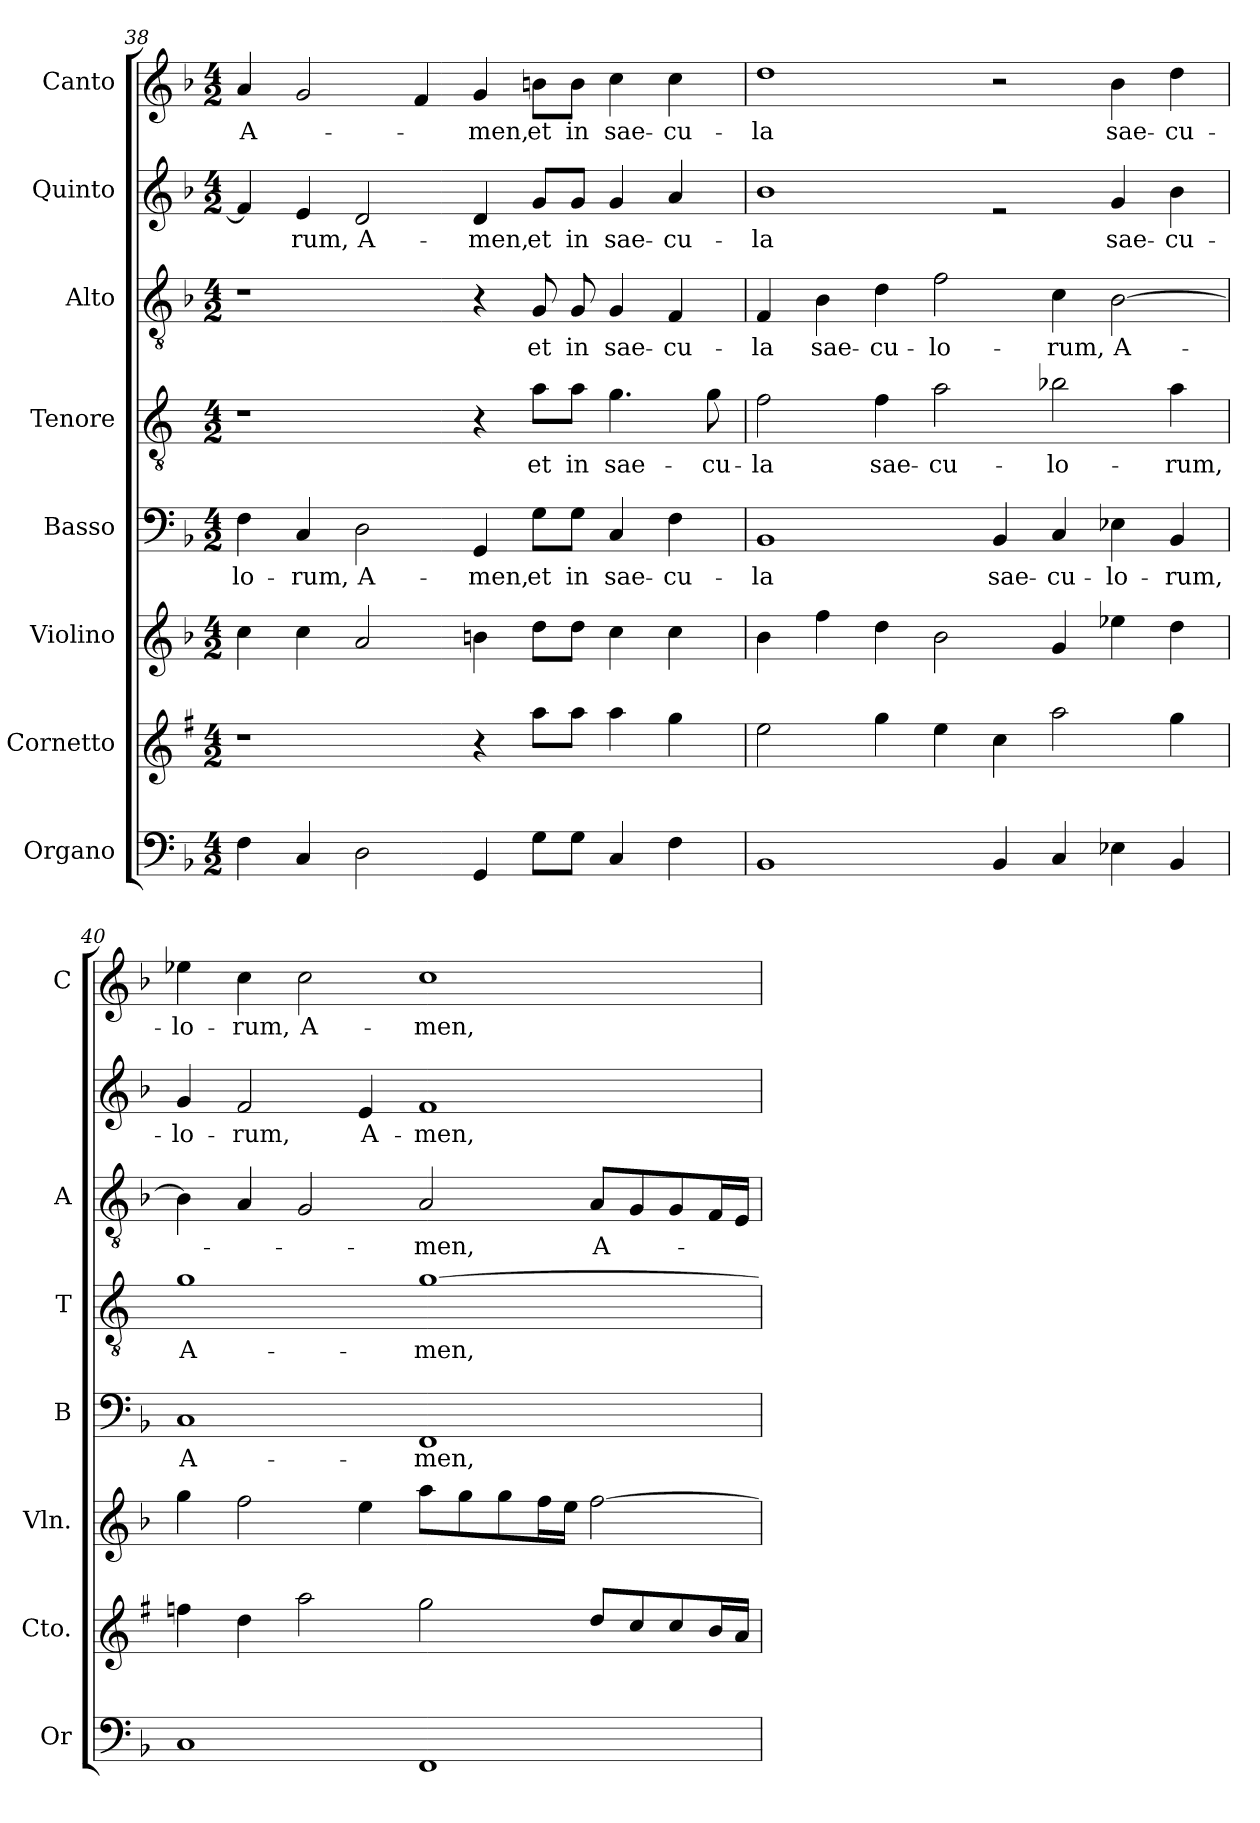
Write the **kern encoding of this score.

**kern	**kern	**kern	**kern	**text	**kern	**text	**kern	**text	**kern	**text	**kern	**text
*part8	*part7	*part6	*part5	*part5	*part4	*part4	*part3	*part3	*part2	*part2	*part1	*part1
*staff8	*staff7	*staff6	*staff5	*staff5	*staff4	*staff4	*staff3	*staff3	*staff2	*staff2	*staff1	*staff1
*I"Organo	*I"Cornetto	*I"Violino	*I"Basso	*	*I"Tenore	*	*I"Alto	*	*I"Quinto	*	*I"Canto	*
*I'Or	*I'Cto.	*I'Vln.	*I'B	*	*I'T	*	*I'A	*	*	*	*I'C	*
*clefF4	*clefG2	*clefG2	*clefF4	*	*clefGv2	*	*clefGv2	*	*clefG2	*	*clefG2	*
*	*ITrd1c2	*	*	*	*ITrd4c7	*	*	*	*	*	*	*
*k[b-]	*k[b-]	*k[b-]	*k[b-]	*	*k[b-]	*	*k[b-]	*	*k[b-]	*	*k[b-]	*
*F:	*F:	*F:	*F:	*	*F:	*	*F:	*	*F:	*	*F:	*
*M4/2	*M4/2	*M4/2	*M4/2	*	*M4/2	*	*M4/2	*	*M4/2	*	*M4/2	*
=38	=38	=38	=38	=38	=38	=38	=38	=38	=38	=38	=38	=38
!	!	!	!	!LO:LY:b	!	!	!	!	!	!	!	!LO:LY:b
4F\	1r	4cc\	4F\	-lo-	1r	.	1r	.	4f/]	.	4a/	A-
!	!	!	!	!LO:LY:b	!	!	!	!	!	!LO:LY:b	!	!
4C/	.	4cc\	4C/	-rum,	.	.	.	.	4e/	-rum,	2g/	.
!	!	!	!	!LO:LY:b	!	!	!	!	!	!LO:LY:b	!	!
2D\	.	2a/	2D\	A-	.	.	.	.	2d/	A-	.	.
.	.	.	.	.	.	.	.	.	.	.	4f/	.
!	!	!	!	!LO:LY:b	!	!	!	!	!	!LO:LY:b	!	!LO:LY:b
4GG/	4r	4bn\	4GG/	-men,	4r	.	4r	.	4d/	-men,	4g/	-men,
!	!	!	!	!LO:LY:b	!	!LO:LY:b	!	!LO:LY:b	!	!LO:LY:b	!	!LO:LY:b
8G\L	8gg\L	8dd\L	8G\L	et	8d\L	et	8G/	et	8g/L	et	8bn\L	et
!	!	!	!	!LO:LY:b	!	!LO:LY:b	!	!LO:LY:b	!	!LO:LY:b	!	!LO:LY:b
8G\J	8gg\J	8dd\J	8G\J	in	8d\J	in	8G/	in	8g/J	in	8b\J	in
!	!	!	!	!LO:LY:b	!	!LO:LY:b	!	!LO:LY:b	!	!LO:LY:b	!	!LO:LY:b
4C/	4gg\	4cc\	4C/	sae-	4.c\	sae-	4G/	sae-	4g/	sae-	4cc\	sae-
!	!	!	!	!LO:LY:b	!	!	!	!LO:LY:b	!	!LO:LY:b	!	!LO:LY:b
4F\	4ff\	4cc\	4F\	-cu-	.	.	4F/	-cu-	4a/	-cu-	4cc\	-cu-
!	!	!	!	!	!	!LO:LY:b	!	!	!	!	!	!
.	.	.	.	.	8c\	-cu-	.	.	.	.	.	.
=39	=39	=39	=39	=39	=39	=39	=39	=39	=39	=39	=39	=39
!	!	!	!	!LO:LY:b	!	!LO:LY:b	!	!LO:LY:b	!	!LO:LY:b	!	!LO:LY:b
1BB-	2dd\	4b-\	1BB-	-la	2B-\	-la	4F/	-la	1b-	-la	1dd	-la
!	!	!	!	!	!	!	!	!LO:LY:b	!	!	!	!
.	.	4ff\	.	.	.	.	4B-\	sae-	.	.	.	.
!	!	!	!	!	!	!LO:LY:b	!	!LO:LY:b	!	!	!	!
.	4ff\	4dd\	.	.	4B-\	sae-	4d\	-cu-	.	.	.	.
!	!	!	!	!	!	!LO:LY:b	!	!LO:LY:b	!	!	!	!
.	4dd\	2b-\	.	.	2d\	-cu-	2f\	-lo-	.	.	.	.
!	!	!	!	!LO:LY:b	!	!	!	!	!	!	!	!
4BB-/	4b-\	.	4BB-/	sae-	.	.	.	.	2rf	.	2r	.
!	!	!	!	!LO:LY:b	!	!LO:LY:b	!	!LO:LY:b	!	!	!	!
4C/	2gg\	4g/	4C/	-cu-	2e-X\	-lo-	4c\	-rum,	.	.	.	.
!	!	!	!	!LO:LY:b	!	!	!	!LO:LY:b	!	!LO:LY:b	!	!LO:LY:b
4E-X\	.	4ee-X\	4E-X\	-lo-	.	.	[2B-\	A-	4g/	sae-	4b-\	sae-
!	!	!	!	!LO:LY:b	!	!LO:LY:b	!	!	!	!LO:LY:b	!	!LO:LY:b
4BB-/	4ff\	4dd\	4BB-/	-rum,	4d\	-rum,	.	.	4b-\	-cu-	4dd\	-cu-
!!LO:LB:g=z
=40	=40	=40	=40	=40	=40	=40	=40	=40	=40	=40	=40	=40
!	!	!	!	!LO:LY:b	!	!LO:LY:b	!	!	!	!LO:LY:b	!	!LO:LY:b
1C	4ee-X\	4gg\	1C	A-	1c	A-	4B-\]	.	4g/	-lo-	4ee-X\	-lo-
!	!	!	!	!	!	!	!	!	!	!LO:LY:b	!	!LO:LY:b
.	4cc\	2ff\	.	.	.	.	4A/	.	2f/	-rum,	4cc\	-rum,
!	!	!	!	!	!	!	!	!	!	!	!	!LO:LY:b
.	2gg\	.	.	.	.	.	2G/	.	.	.	2cc\	A-
!	!	!	!	!	!	!	!	!	!	!LO:LY:b	!	!
.	.	4ee\	.	.	.	.	.	.	4e/	A-	.	.
!	!	!	!	!LO:LY:b	!	!LO:LY:b	!	!LO:LY:b	!	!LO:LY:b	!	!LO:LY:b
1FF	2ff\	8aa\L	1FF	-men,	[1c	-men,	2A/	-men,	1f	-men,	1cc	-men,
.	.	8gg\	.	.	.	.	.	.	.	.	.	.
.	.	8gg\	.	.	.	.	.	.	.	.	.	.
.	.	16ff\L	.	.	.	.	.	.	.	.	.	.
.	.	16ee\JJ	.	.	.	.	.	.	.	.	.	.
!	!	!	!	!	!	!	!	!LO:LY:b	!	!	!	!
.	8cc/L	[2ff\	.	.	.	.	8A/L	A-	.	.	.	.
.	8b-/	.	.	.	.	.	8G/	.	.	.	.	.
.	8b-/	.	.	.	.	.	8G/	.	.	.	.	.
.	16a/L	.	.	.	.	.	16F/L	.	.	.	.	.
.	16g/JJ	.	.	.	.	.	16E/JJ	.	.	.	.	.
=	=	=	=	=	=	=	=	=	=	=	=	=
*-	*-	*-	*-	*-	*-	*-	*-	*-	*-	*-	*-	*-
